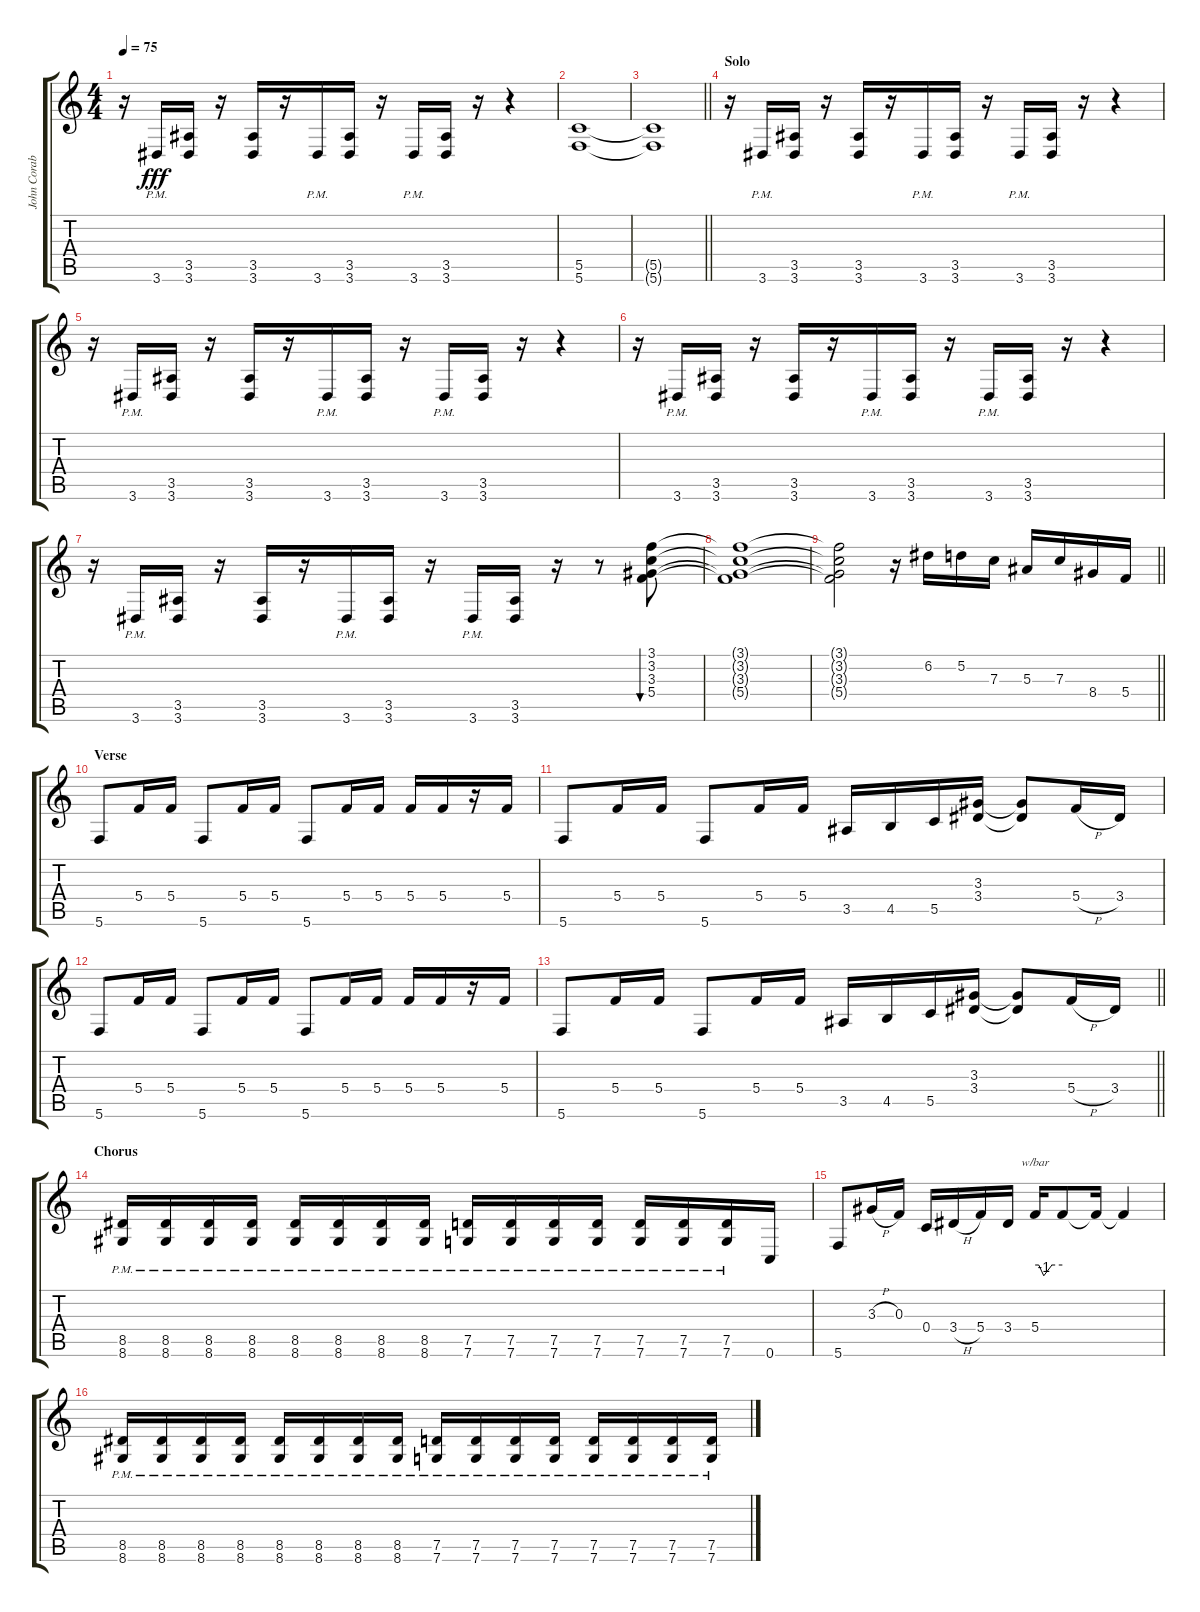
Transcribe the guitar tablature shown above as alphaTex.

\track ("John Corabi - Rhytm Guitar" "John Corab") {instrument overdrivenguitar}
\staff {score tabs}
\tuning (D4 A3 F3 C3 G2 C2) {hide}
\ts (4 4)
\tempo 75
\clef g2
\ks c
r.16{dy fff} 3.6{pm}.16 (3.5 3.6).16 r.16 (3.5 3.6).16 r.16 3.6{pm}.16 (3.5 3.6).16 r.16 3.6{pm}.16 (3.5 3.6).16 r.16 r.4 |
(5.5 5.6).1 |
\barLineRight lightlight
(5.5{t} 5.6{t}).1 |
\section ("" "Solo")
r.16 3.6{pm}.16 (3.5 3.6).16 r.16 (3.5 3.6).16 r.16 3.6{pm}.16 (3.5 3.6).16 r.16 3.6{pm}.16 (3.5 3.6).16 r.16 r.4 |
r.16 3.6{pm}.16 (3.5 3.6).16 r.16 (3.5 3.6).16 r.16 3.6{pm}.16 (3.5 3.6).16 r.16 3.6{pm}.16 (3.5 3.6).16 r.16 r.4 |
r.16 3.6{pm}.16 (3.5 3.6).16 r.16 (3.5 3.6).16 r.16 3.6{pm}.16 (3.5 3.6).16 r.16 3.6{pm}.16 (3.5 3.6).16 r.16 r.4 |
r.16 3.6{pm}.16 (3.5 3.6).16 r.16 (3.5 3.6).16 r.16 3.6{pm}.16 (3.5 3.6).16 r.16 3.6{pm}.16 (3.5 3.6).16 r.16 r.8 (3.1 3.2 3.3 5.4).8{bu 240} |
(3.1{t} 3.2{t} 3.3{t} 5.4{t}).1 |
\barLineRight lightlight
(3.1{t} 3.2{t} 3.3{t} 5.4{t}).2 r.16 6.2.16 5.2.16 7.3.16 5.3.16 7.3.16 8.4.16 5.4.16 |
\section ("" "Verse")
5.6.8 5.4.16 5.4.16 5.6.8 5.4.16 5.4.16 5.6.8 5.4.16 5.4.16 5.4.16 5.4.16 r.16 5.4.16 |
5.6.8 5.4.16 5.4.16 5.6.8 5.4.16 5.4.16 3.5.16 4.5.16 5.5.16 (3.3 3.4).16 (3.3{t} 3.4{t}).8 5.4{h}.16 3.4.16 |
5.6.8 5.4.16 5.4.16 5.6.8 5.4.16 5.4.16 5.6.8 5.4.16 5.4.16 5.4.16 5.4.16 r.16 5.4.16 |
\barLineRight lightlight
5.6.8 5.4.16 5.4.16 5.6.8 5.4.16 5.4.16 3.5.16 4.5.16 5.5.16 (3.3 3.4).16 (3.3{t} 3.4{t}).8 5.4{h}.16 3.4.16 |
\section ("" "Chorus")
(8.5{pm} 8.6{pm}).16 (8.5{pm} 8.6{pm}).16 (8.5{pm} 8.6{pm}).16 (8.5{pm} 8.6{pm}).16 (8.5{pm} 8.6{pm}).16 (8.5{pm} 8.6{pm}).16 (8.5{pm} 8.6{pm}).16 (8.5{pm} 8.6{pm}).16 (7.5{pm} 7.6{pm}).16 (7.5{pm} 7.6{pm}).16 (7.5{pm} 7.6{pm}).16 (7.5{pm} 7.6{pm}).16 (7.5{pm} 7.6{pm}).16 (7.5{pm} 7.6{pm}).16 (7.5{pm} 7.6{pm}).16 0.6.16 |
5.6.8 3.3{h}.16 0.3.16 0.4.16 3.4{h}.16 5.4.16 3.4.16 5.4.16{tbe (custom default 0 0 8 0 19 -4 37 0 60 0)} 5.4{t}.8 5.4{t}.16 5.4{t}.4 |
(8.5{pm} 8.6{pm}).16 (8.5{pm} 8.6{pm}).16 (8.5{pm} 8.6{pm}).16 (8.5{pm} 8.6{pm}).16 (8.5{pm} 8.6{pm}).16 (8.5{pm} 8.6{pm}).16 (8.5{pm} 8.6{pm}).16 (8.5{pm} 8.6{pm}).16 (7.5{pm} 7.6{pm}).16 (7.5{pm} 7.6{pm}).16 (7.5{pm} 7.6{pm}).16 (7.5{pm} 7.6{pm}).16 (7.5{pm} 7.6{pm}).16 (7.5{pm} 7.6{pm}).16 (7.5{pm} 7.6{pm}).16 (7.5{pm} 7.6{pm}).16
